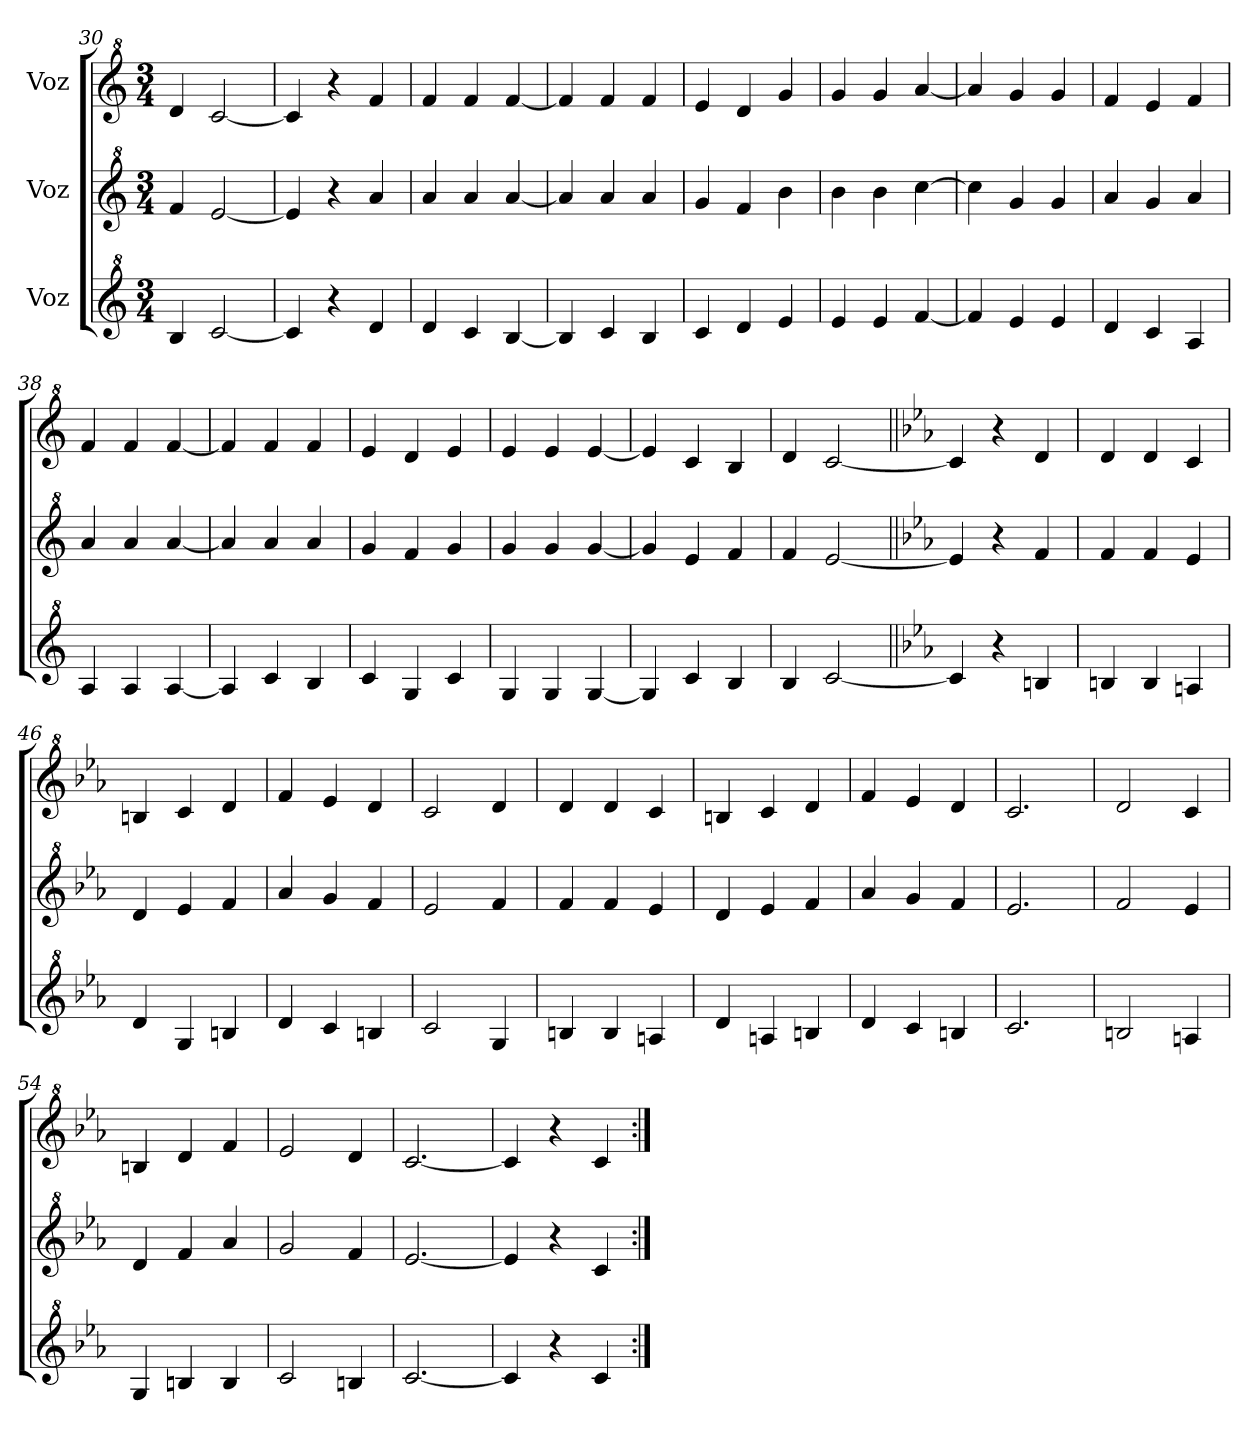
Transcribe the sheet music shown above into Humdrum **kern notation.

**kern	**kern	**kern
*part3	*part2	*part1
*staff3	*staff2	*staff1
*I"Voz	*I"Voz	*I"Voz
*clefG^2	*clefG^2	*clefG^2
*k[]	*k[]	*k[]
*C:	*C:	*C:
*M3/4	*M3/4	*M3/4
=30	=30	=30
4b/	4ff/	4dd/
[2cc/	[2ee/	[2cc/
=31	=31	=31
4cc/]	4ee/]	4cc/]
4r	4r	4r
4dd/	4aa/	4ff/
=32	=32	=32
4dd/	4aa/	4ff/
4cc/	4aa/	4ff/
[4b/	[4aa/	[4ff/
=33	=33	=33
4b/]	4aa/]	4ff/]
4cc/	4aa/	4ff/
4b/	4aa/	4ff/
!!LO:PB:g=z
=34	=34	=34
4cc/	4gg/	4ee/
4dd/	4ff/	4dd/
4ee/	4bb\	4gg/
=35	=35	=35
4ee/	4bb\	4gg/
4ee/	4bb\	4gg/
[4ff/	[4ccc\	[4aa/
=36	=36	=36
4ff/]	4ccc\]	4aa/]
4ee/	4gg/	4gg/
4ee/	4gg/	4gg/
=37	=37	=37
4dd/	4aa/	4ff/
4cc/	4gg/	4ee/
4a/	4aa/	4ff/
=38	=38	=38
4a/	4aa/	4ff/
4a/	4aa/	4ff/
[4a/	[4aa/	[4ff/
=39	=39	=39
4a/]	4aa/]	4ff/]
4cc/	4aa/	4ff/
4b/	4aa/	4ff/
=40	=40	=40
4cc/	4gg/	4ee/
4g/	4ff/	4dd/
4cc/	4gg/	4ee/
=41	=41	=41
4g/	4gg/	4ee/
4g/	4gg/	4ee/
[4g/	[4gg/	[4ee/
=42	=42	=42
4g/]	4gg/]	4ee/]
4cc/	4ee/	4cc/
4b/	4ff/	4b/
=43	=43	=43
4b/	4ff/	4dd/
[2cc/	[2ee/	[2cc/
!!LO:LB:g=z
=44||	=44||	=44||
*k[b-e-a-]	*k[b-e-a-]	*k[b-e-a-]
*E-:	*E-:	*E-:
4cc/]	4ee/]	4cc/]
4r	4r	4r
4bn/	4ff/	4dd/
=45	=45	=45
4bn/	4ff/	4dd/
4b/	4ff/	4dd/
4an/	4ee-/	4cc/
=46	=46	=46
4dd/	4dd/	4bn/
4g/	4ee-/	4cc/
4bn/	4ff/	4dd/
=47	=47	=47
4dd/	4aa-/	4ff/
4cc/	4gg/	4ee-/
4bn/	4ff/	4dd/
=48	=48	=48
2cc/	2ee-/	2cc/
4g/	4ff/	4dd/
=49	=49	=49
4bn/	4ff/	4dd/
4b/	4ff/	4dd/
4an/	4ee-/	4cc/
=50	=50	=50
4dd/	4dd/	4bn/
4an/	4ee-/	4cc/
4bn/	4ff/	4dd/
=51	=51	=51
4dd/	4aa-/	4ff/
4cc/	4gg/	4ee-/
4bn/	4ff/	4dd/
=52	=52	=52
2.cc/	2.ee-/	2.cc/
=53	=53	=53
2bn/	2ff/	2dd/
4an/	4ee-/	4cc/
!!LO:LB:g=z
=54	=54	=54
4g/	4dd/	4bn/
4bn/	4ff/	4dd/
4b/	4aa-/	4ff/
=55	=55	=55
2cc/	2gg/	2ee-/
4bn/	4ff/	4dd/
=56	=56	=56
[2.cc/	[2.ee-/	[2.cc/
=57	=57	=57
4cc/]	4ee-/]	4cc/]
4r	4r	4r
4cc/	4cc/	4cc/
=:|!	=:|!	=:|!
*-	*-	*-
